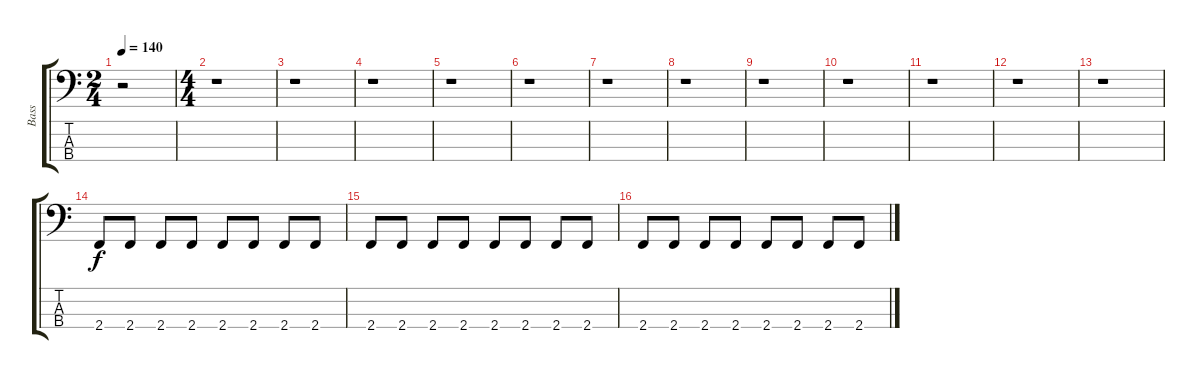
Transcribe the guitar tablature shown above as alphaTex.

\track ("Bass" "Bass") {instrument electricbassfinger}
\staff {score tabs}
\tuning (Gb2 Db2 Ab1 Eb1) {hide}
\ts (2 4)
\tempo 140
\clef f4
\ks c
r.2{dy f instrument electricbassfinger} |
\ts (4 4)
r.1 |
r.1 |
r.1 |
r.1 |
r.1 |
r.1 |
r.1 |
r.1 |
r.1 |
r.1 |
r.1 |
r.1 |
2.4.8 2.4.8 2.4.8 2.4.8 2.4.8 2.4.8 2.4.8 2.4.8 |
2.4.8 2.4.8 2.4.8 2.4.8 2.4.8 2.4.8 2.4.8 2.4.8 |
2.4.8 2.4.8 2.4.8 2.4.8 2.4.8 2.4.8 2.4.8 2.4.8
